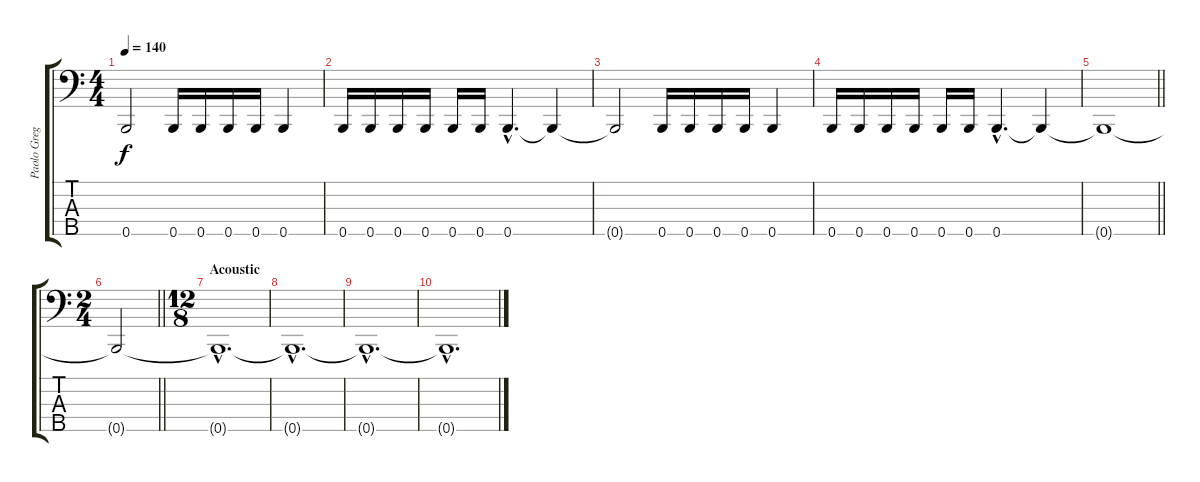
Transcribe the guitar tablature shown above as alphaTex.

\track ("Paolo Gregoletto" "Paolo Greg") {instrument electricbasspick}
\staff {score tabs}
\tuning (G2 D2 A1 E1 B0) {hide}
\ts (4 4)
\tempo 140
\clef f4
\ks c
0.5{t}.2{dy f} 0.5.16 0.5.16 0.5.16 0.5.16 0.5.4 |
0.5.16 0.5.16 0.5.16 0.5.16 0.5.16 0.5.16 0.5{hac}.4{d} 0.5{t}.4 |
0.5{t}.2 0.5.16 0.5.16 0.5.16 0.5.16 0.5.4 |
0.5.16 0.5.16 0.5.16 0.5.16 0.5.16 0.5.16 0.5{hac}.4{d} 0.5{t}.4 |
\barLineRight lightlight
0.5{t}.1 |
\ts (2 4)
\barLineRight lightlight
0.5{t}.2 |
\ts (12 8)
\section ("" "Acoustic")
0.5{hac t}.1{d} |
0.5{hac t}.1{d} |
0.5{hac t}.1{d} |
0.5{hac t}.1{d}
